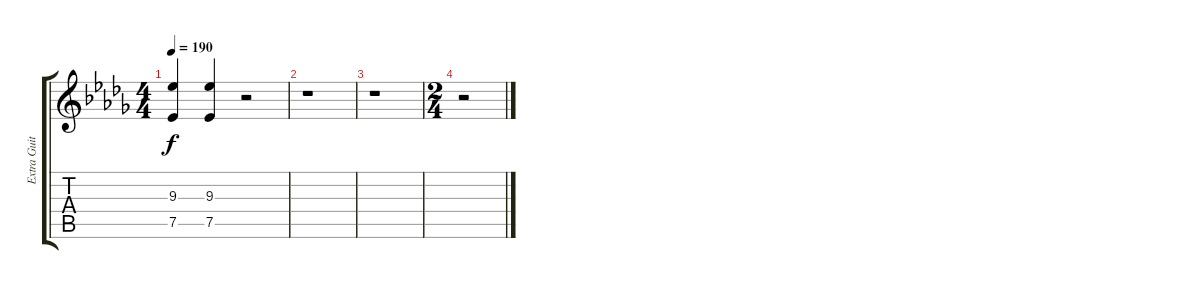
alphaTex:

\track ("Extra Guitar" "Extra Guit") {instrument overdrivenguitar}
\staff {score tabs}
\tuning (Eb4 Bb3 Gb3 Db3 Ab2 Db2) {hide}
\ts (4 4)
\tempo 190
\clef g2
\ks db
(9.3 7.5).4{dy f} (9.3 7.5).4 r.2 |
r.1 |
r.1 |
\ts (2 4)
r.2
